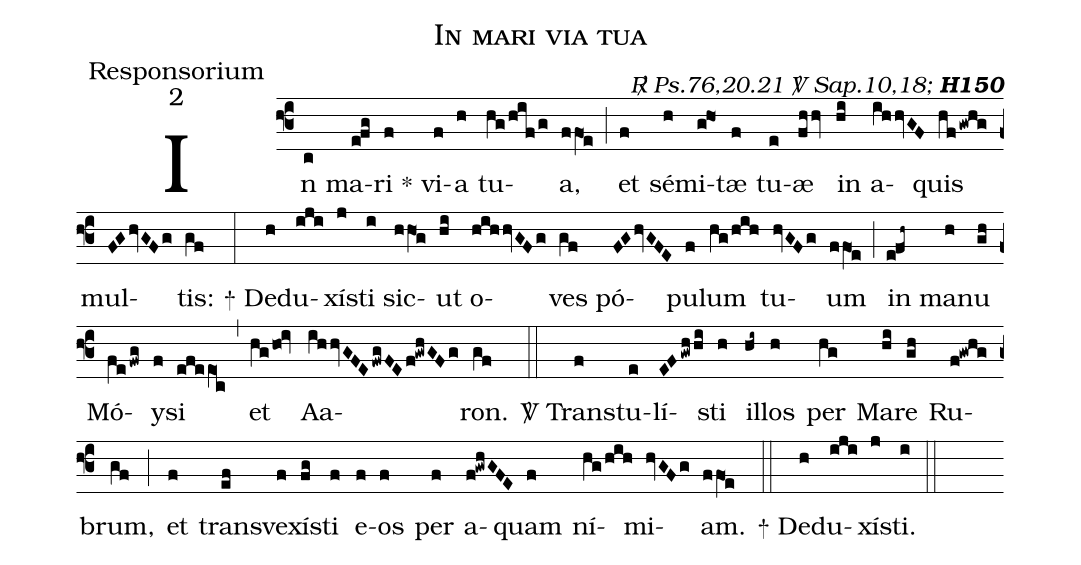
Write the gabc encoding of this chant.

name:In mari via tua;
office-part:Responsorium;
mode:2;
commentary:{\itshape\mdseries \Rbar\ Ps.76,20.21  \Vbar\ Sap.10,18;\/} {\bfseries H150};
%%
(f3) In(c) ma(efg)ri <sp>*</sp>(f) vi(f)a(h) tu(hg/hif/g)a,(ffO1e) (;)
et(f) sé(h)mi(g@ho1)tæ(f) tu(e)æ(fhhv) in(hi) a(ihhvGF)quis(hfgwhg) mul(FGhvGFg)tis:(gf) (:)
<sp>+</sp> De(h)du(iji)xí(j)sti(i) sic(hhO1g)ut(hi) o(hihhvGFg)ves(gf) pó(FGhvGFE)pu(f)lum(hg/hih) tu(hvGFg)um(ffO1e) (;)
in(e@fh~) ma(h)nu(gh) Mó(fefwg)y(f)si(efeeO1c) (,)
et(hgho0!iv) Aa(ih/hvGFEfwgFEf!gwhGFg)ron.(gf) (::)
<sp>V/</sp> Trans(f)tu(e)lí(EFgwhhi)sti(h) il(hi~)los(h) per(hg) Ma(hi)re(gh) Ru(f@gwhg)brum,(gf) (;)
et(f) trans(ef)ve(f)xí(fg)sti(f) e(f)os(f) per(f) a(f!gwhGFE)quam(f) ní(hg/hih)mi(hvGFg)am.(ffO1e) (::)
<sp>+</sp> De(h)du(iji)xí(j)sti.(i)  (::)
